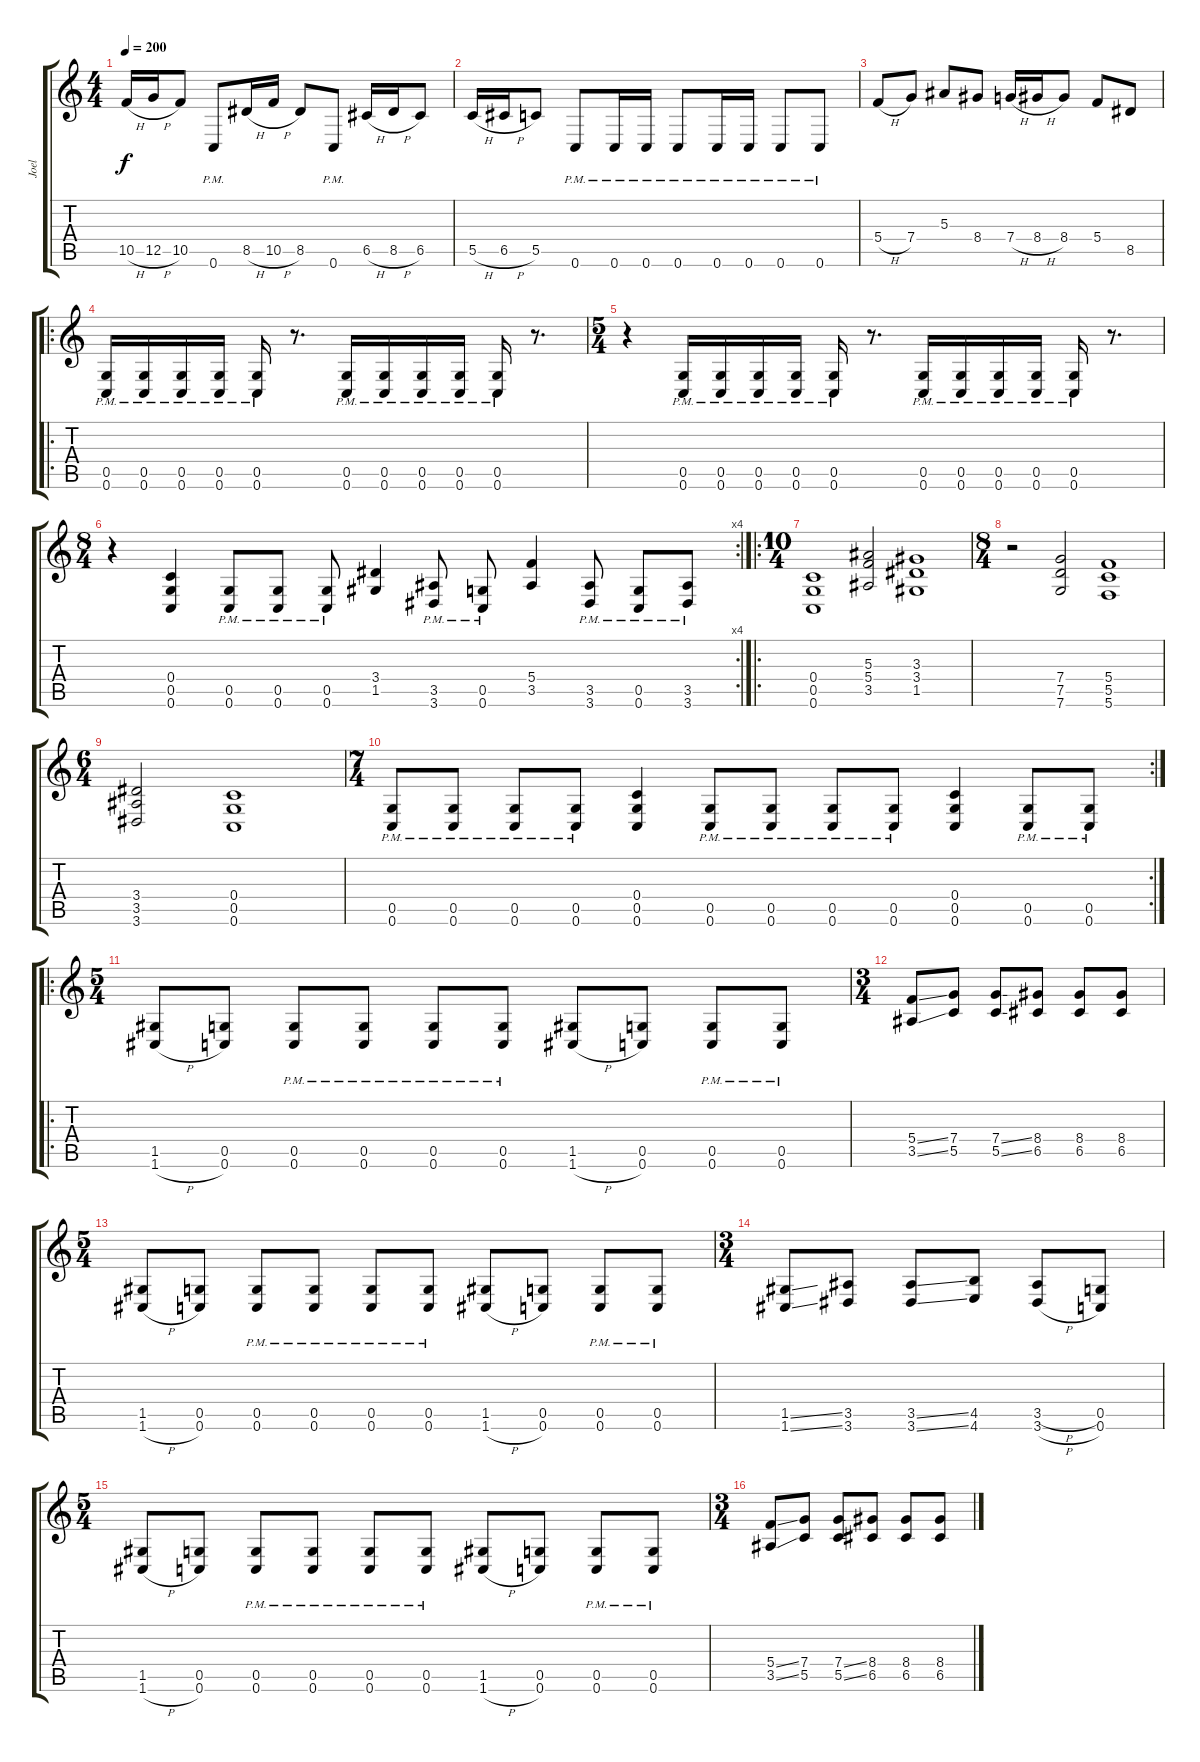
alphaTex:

\track ("Joel" "Joel") {instrument distortionguitar}
\staff {score tabs}
\tuning (D4 A3 F3 C3 G2 C2) {hide}
\ts (4 4)
\tempo 200
\clef g2
\ks c
10.5{h}.16{dy f} 12.5{h}.16 10.5.8 0.6{pm}.8 8.5{h}.16 10.5{h}.16 8.5.8 0.6{pm}.8 6.5{h}.16 8.5{h}.16 6.5.8 |
5.5{h}.16 6.5{h}.16 5.5.8 0.6{pm}.8 0.6{pm}.16 0.6{pm}.16 0.6{pm}.8 0.6{pm}.16 0.6{pm}.16 0.6{pm}.8 0.6{pm}.8 |
5.4{h}.8 7.4.8 5.3.8 8.4.8 7.4{h}.16 8.4{h}.16 8.4.8 5.4.8 8.5.8 |
\ro
(0.5 0.6{pm}).16 (0.5 0.6{pm}).16 (0.5 0.6{pm}).16 (0.5 0.6{pm}).16 (0.5 0.6{pm}).16 r.8{d} (0.5 0.6{pm}).16 (0.5 0.6{pm}).16 (0.5 0.6{pm}).16 (0.5 0.6{pm}).16 (0.5 0.6{pm}).16 r.8{d} |
\ts (5 4)
r.4 (0.5 0.6{pm}).16 (0.5 0.6{pm}).16 (0.5 0.6{pm}).16 (0.5 0.6{pm}).16 (0.5 0.6{pm}).16 r.8{d} (0.5 0.6{pm}).16 (0.5 0.6{pm}).16 (0.5 0.6{pm}).16 (0.5 0.6{pm}).16 (0.5 0.6{pm}).16 r.8{d} |
\rc 4
\ts (8 4)
r.4 (0.4 0.5 0.6).4 (0.5 0.6{pm}).8 (0.5 0.6{pm}).8 (0.5 0.6{pm}).8 (3.4 1.5).4 (3.5 3.6{pm}).8 (0.5 0.6{pm}).8 (5.4 3.5).4 (3.5 3.6{pm}).8 (0.5 0.6{pm}).8 (3.5 3.6{pm}).8 |
\ro
\ts (10 4)
(0.4 0.5 0.6).1 (5.3 5.4 3.5).2 (3.3 3.4 1.5).1 |
\ts (8 4)
r.2 (7.4 7.5 7.6).2 (5.4 5.5 5.6).1 |
\ts (6 4)
(3.4 3.5 3.6).2 (0.4 0.5 0.6).1 |
\rc 2
\ts (7 4)
(0.5 0.6{pm}).8 (0.5 0.6{pm}).8 (0.5 0.6{pm}).8 (0.5 0.6{pm}).8 (0.4 0.5 0.6).4 (0.5 0.6{pm}).8 (0.5 0.6{pm}).8 (0.5 0.6{pm}).8 (0.5 0.6{pm}).8 (0.4 0.5 0.6).4 (0.5 0.6{pm}).8 (0.5 0.6{pm}).8 |
\ro
\ts (5 4)
(1.5 1.6{h}).8 (0.5 0.6).8 (0.5{pm} 0.6).8 (0.5{pm} 0.6).8 (0.5{pm} 0.6).8 (0.5{pm} 0.6).8 (1.5 1.6{h}).8 (0.5 0.6).8 (0.5{pm} 0.6).8 (0.5{pm} 0.6).8 |
\ts (3 4)
(5.4{ss} 3.5{ss}).8 (7.4 5.5).8 (7.4{ss} 5.5{ss}).8 (8.4 6.5).8 (8.4 6.5).8 (8.4 6.5).8 |
\ts (5 4)
(1.5 1.6{h}).8 (0.5 0.6).8 (0.5{pm} 0.6).8 (0.5{pm} 0.6).8 (0.5{pm} 0.6).8 (0.5{pm} 0.6).8 (1.5 1.6{h}).8 (0.5 0.6).8 (0.5{pm} 0.6).8 (0.5{pm} 0.6).8 |
\ts (3 4)
(1.5{ss} 1.6{ss}).8 (3.5 3.6).8 (3.5{ss} 3.6{ss}).8 (4.5 4.6).8 (3.5{h} 3.6{h}).8 (0.5 0.6).8 |
\ts (5 4)
(1.5 1.6{h}).8 (0.5 0.6).8 (0.5{pm} 0.6).8 (0.5{pm} 0.6).8 (0.5{pm} 0.6).8 (0.5{pm} 0.6).8 (1.5 1.6{h}).8 (0.5 0.6).8 (0.5{pm} 0.6).8 (0.5{pm} 0.6).8 |
\ts (3 4)
(5.4{ss} 3.5{ss}).8 (7.4 5.5).8 (7.4{ss} 5.5{ss}).8 (8.4 6.5).8 (8.4 6.5).8 (8.4 6.5).8
